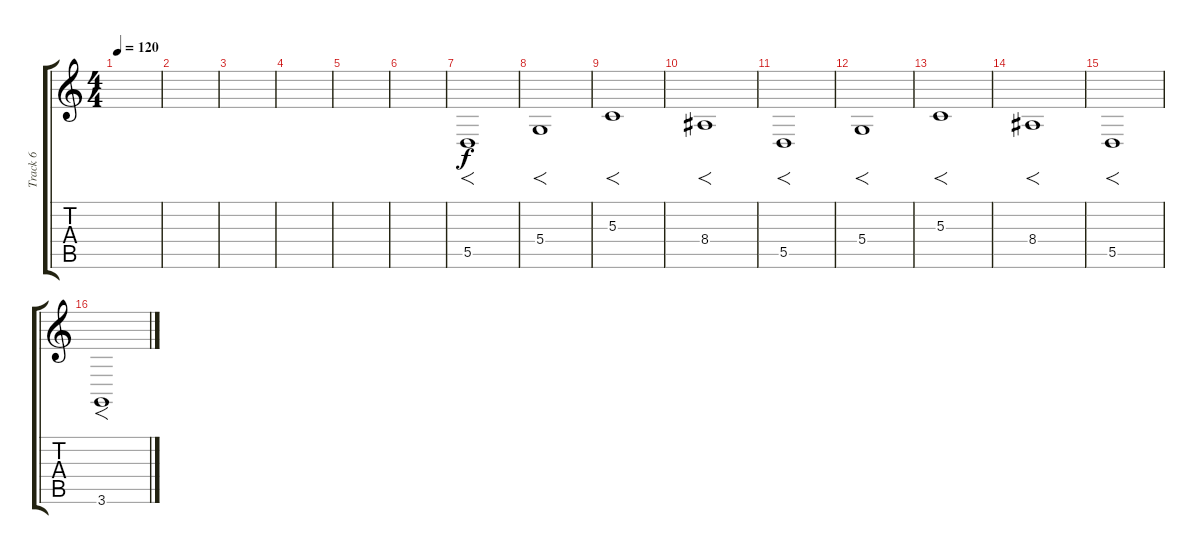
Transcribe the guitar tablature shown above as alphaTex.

\track ("Track 6" "Track 6") {instrument flute}
\staff {score tabs}
\tuning (E4 B3 G3 D3 A2 E2) {hide}
\ts (4 4)
\tempo 120
\clef g2
\ks c
|
|
|
|
|
|
5.5.1{f} |
5.4.1{f} |
5.3.1{f} |
8.4.1{f} |
5.5.1{f} |
5.4.1{f} |
5.3.1{f} |
8.4.1{f} |
5.5.1{f} |
3.6.1{f}
